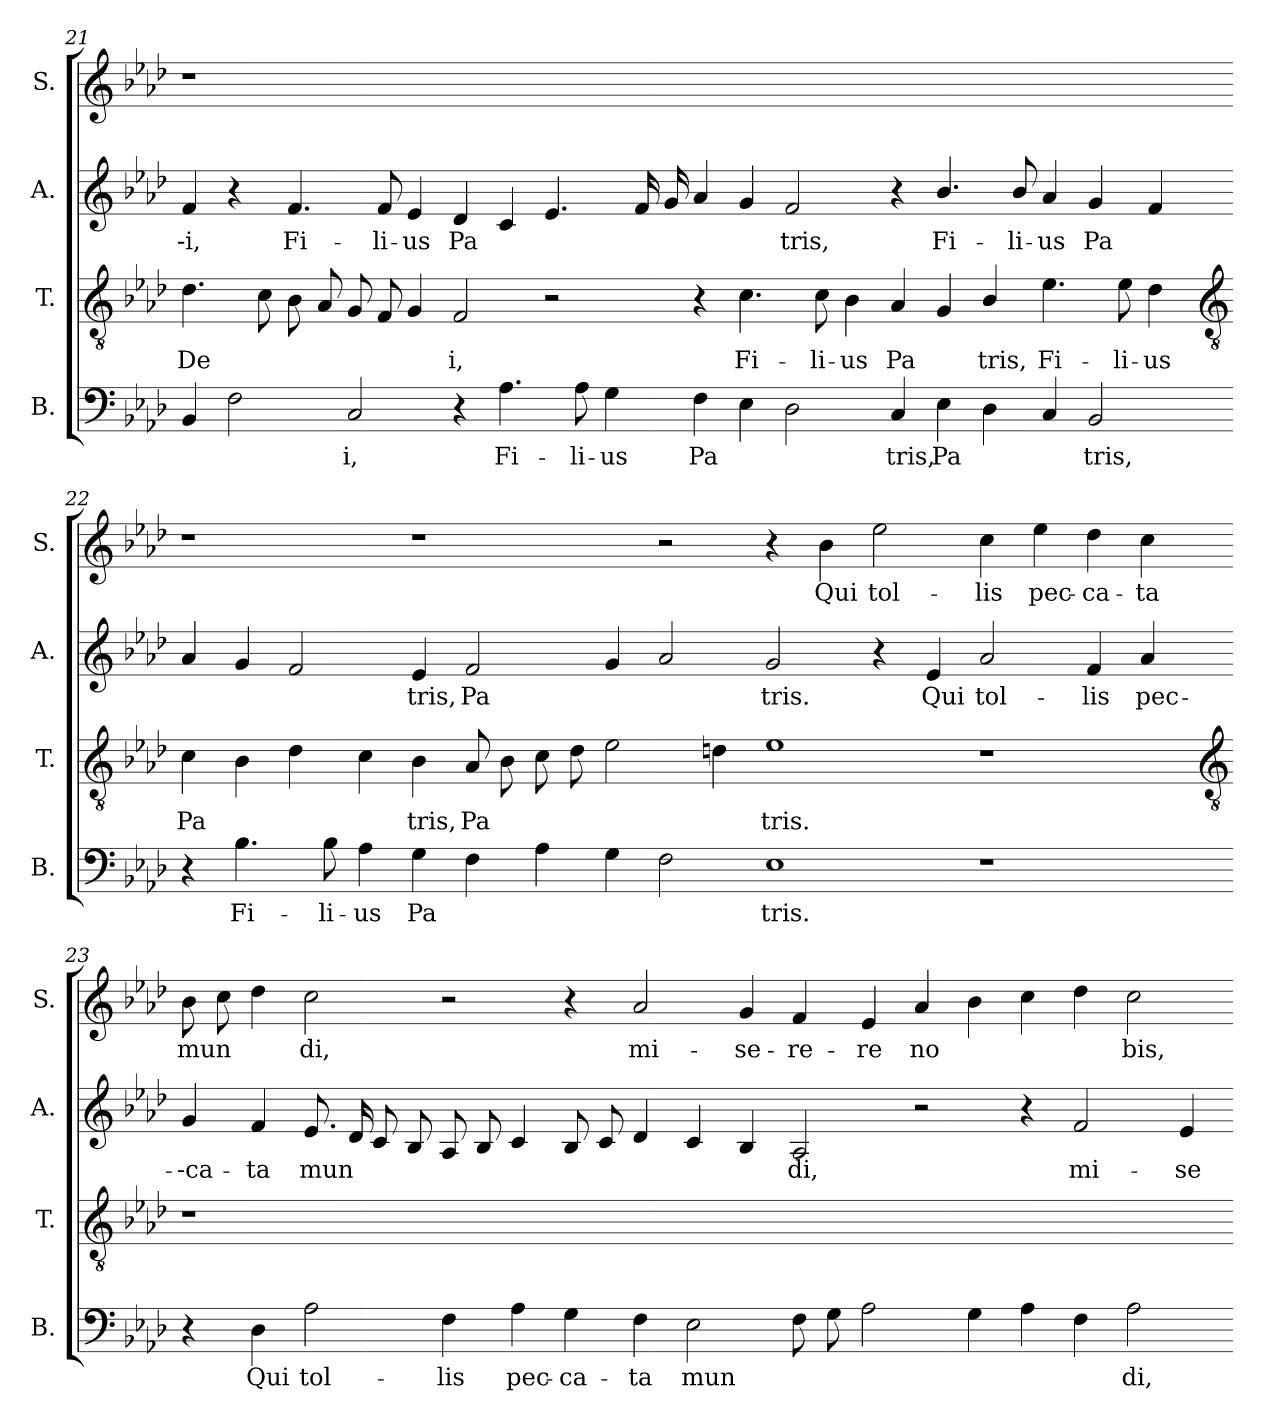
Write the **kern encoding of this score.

**kern	**text	**kern	**text	**kern	**text	**kern	**text
*part4	*part4	*part3	*part3	*part2	*part2	*part1	*part1
*staff4	*staff4	*staff3	*staff3	*staff2	*staff2	*staff1	*staff1
*I"B.	*	*I"T.	*	*I"A.	*	*I"S.	*
*I'B.	*	*I'T.	*	*I'A.	*	*I'S.	*
!!LO:LB:g=z
*clefF4	*	*clefGv2	*	*clefG2	*	*clefG2	*
*k[b-e-a-d-]	*	*k[b-e-a-d-]	*	*k[b-e-a-d-]	*	*k[b-e-a-d-]	*
*A-:	*	*A-:	*	*A-:	*	*A-:	*
=21	=21	=21	=21	=21	=21	=21	=21
!	!	!	!LO:LY:b	!	!LO:LY:b	!	!
4BB-	.	4.d-	De	4f	--i,	1r	.
2F	.	.	.	4r	.	.	.
.	.	8c	.	.	.	.	.
!	!	!	!	!	!LO:LY:b	!	!
.	.	8B-	.	4.f	Fi-	.	.
.	.	8A-	.	.	.	.	.
!	!LO:LY:b	!	!	!	!	!	!
2C	i,	8G	.	.	.	.	.
!	!	!	!	!	!LO:LY:b	!	!
.	.	8F	.	8f	-li-	.	.
!	!	!	!	!	!LO:LY:b	!	!
.	.	4G	.	4e-	-us	4%15ryy	.
!	!	!	!LO:LY:b	!	!LO:LY:b	!	!
4r	.	2F	i,	4d-	Pa	.	.
!	!LO:LY:b	!	!	!	!	!	!
4.A-	Fi-	.	.	4c	.	.	.
.	.	2r	.	4.e-	.	.	.
!	!LO:LY:b	!	!	!	!	!	!
8A-	-li-	.	.	.	.	.	.
!	!LO:LY:b	!	!	!	!	!	!
4G	-us	.	.	.	.	.	.
.	.	.	.	16f	.	.	.
.	.	.	.	16g	.	.	.
!	!LO:LY:b	!	!	!	!	!	!
4F	Pa	4r	.	4a-	.	.	.
!	!	!	!LO:LY:b	!	!	!	!
4E-	.	4.c	Fi-	4g	.	.	.
!	!	!	!	!	!LO:LY:b	!	!
2D-	.	.	.	2f	tris,	.	.
!	!	!	!LO:LY:b	!	!	!	!
.	.	8c	-li-	.	.	.	.
!	!	!	!LO:LY:b	!	!	!	!
.	.	4B-	-us	.	.	.	.
!	!LO:LY:b	!	!LO:LY:b	!	!	!	!
4C	tris,	4A-	Pa	4r	.	.	.
!	!LO:LY:b	!	!	!	!LO:LY:b	!	!
4E-	Pa	4G	.	4.b-/	Fi-	.	.
!	!	!	!LO:LY:b	!	!	!	!
4D-	.	4B-/	tris,	.	.	.	.
!	!	!	!	!	!LO:LY:b	!	!
.	.	.	.	8b-/	-li-	.	.
!	!	!	!LO:LY:b	!	!LO:LY:b	!	!
4C	.	4.e-	Fi-	4a-/	-us	.	.
!	!LO:LY:b	!	!	!	!LO:LY:b	!	!
2BB-	tris,	.	.	4g	Pa	.	.
!	!	!	!LO:LY:b	!	!	!	!
.	.	8e-	-li-	.	.	.	.
!	!	!	!LO:LY:b	!	!	!	!
.	.	4d-	-us	4f	.	.	.
!!LO:LB:g=z
=22-	=22-	=22-	=22-	=22-	=22-	=22-	=22-
*	*	*clefGv2	*	*	*	*	*
!	!	!	!LO:LY:b	!	!	!	!
4r	.	4c	Pa	4a-	.	1r	.
!	!LO:LY:b	!	!	!	!	!	!
4.B-	Fi-	4B-	.	4g	.	.	.
.	.	4d-	.	2f	.	.	.
!	!LO:LY:b	!	!	!	!	!	!
8B-	-li-	.	.	.	.	.	.
!	!LO:LY:b	!	!	!	!	!	!
4A-	-us	4c	.	.	.	.	.
!	!LO:LY:b	!	!LO:LY:b	!	!LO:LY:b	!	!
4G	Pa	4B-	tris,	4e-	tris,	1r	.
!	!	!	!LO:LY:b	!	!LO:LY:b	!	!
4F	.	8A-	Pa	2f	Pa	.	.
.	.	8B-	.	.	.	.	.
4A-	.	8c	.	.	.	.	.
.	.	8d-	.	.	.	.	.
4G	.	2e-	.	4g	.	.	.
2F	.	.	.	2a-	.	2r	.
.	.	4dn	.	.	.	.	.
!	!LO:LY:b	!	!LO:LY:b	!	!LO:LY:b	!	!
1E-	tris.	1e-	tris.	2g	tris.	4r	.
!	!	!	!	!	!	!	!LO:LY:b
.	.	.	.	.	.	4b-	Qui
!	!	!	!	!	!	!	!LO:LY:b
.	.	.	.	4r	.	2ee-	tol-
!	!	!	!	!	!LO:LY:b	!	!
.	.	.	.	4e-	Qui	.	.
!	!	!	!	!	!LO:LY:b	!	!LO:LY:b
1r	.	1r	.	2a-	tol-	4cc	-lis
!	!	!	!	!	!	!	!LO:LY:b
.	.	.	.	.	.	4ee-	pec-
!	!	!	!	!	!LO:LY:b	!	!LO:LY:b
.	.	.	.	4f	-lis	4dd-	-ca-
!	!	!	!	!	!LO:LY:b	!	!LO:LY:b
.	.	.	.	4a-	pec-	4cc	-ta
!!LO:LB:g=z
=23-	=23-	=23-	=23-	=23-	=23-	=23-	=23-
*	*	*clefGv2	*	*	*	*	*
!	!	!	!	!	!LO:LY:b	!	!LO:LY:b
4r	.	1r	.	4g	--ca-	8b-	mun
.	.	.	.	.	.	8cc	.
!	!LO:LY:b	!	!	!	!LO:LY:b	!	!
4D-	Qui	.	.	4f	-ta	4dd-	.
!	!LO:LY:b	!	!	!	!LO:LY:b	!	!LO:LY:b
2A-	tol-	.	.	8.e-	mun	2cc	di,
.	.	.	.	16d-	.	.	.
.	.	.	.	8c	.	.	.
.	.	.	.	8B-	.	.	.
!	!LO:LY:b	!	!	!	!	!	!
4F	-lis	2%7ryy	.	8A-	.	2r	.
.	.	.	.	8B-	.	.	.
!	!LO:LY:b	!	!	!	!	!	!
4A-	pec-	.	.	4c	.	.	.
!	!LO:LY:b	!	!	!	!	!	!
4G	-ca-	.	.	8B-	.	4r	.
.	.	.	.	8c	.	.	.
!	!LO:LY:b	!	!	!	!	!	!LO:LY:b
4F	-ta	.	.	4d-	.	2a-	mi-
!	!LO:LY:b	!	!	!	!	!	!
2E-	mun	.	.	4c	.	.	.
!	!	!	!	!	!	!	!LO:LY:b
.	.	.	.	4B-	.	4g	-se-
!	!	!	!	!	!LO:LY:b	!	!LO:LY:b
8F	.	.	.	2A-	di,	4f	-re-
8G	.	.	.	.	.	.	.
!	!	!	!	!	!	!	!LO:LY:b
2A-	.	.	.	.	.	4e-	-re
!	!	!	!	!	!	!	!LO:LY:b
.	.	.	.	2r	.	4a-	no
4G	.	.	.	.	.	4b-	.
4A-	.	.	.	4r	.	4cc	.
!	!	!	!	!	!LO:LY:b	!	!
4F	.	.	.	2f	mi-	4dd-	.
!	!LO:LY:b	!	!	!	!	!	!LO:LY:b
2A-	di,	.	.	.	.	2cc	bis,
!	!	!	!	!	!LO:LY:b	!	!
.	.	.	.	4e-	-se-	.	.
=-	=-	=-	=-	=-	=-	=-	=-
*-	*-	*-	*-	*-	*-	*-	*-
